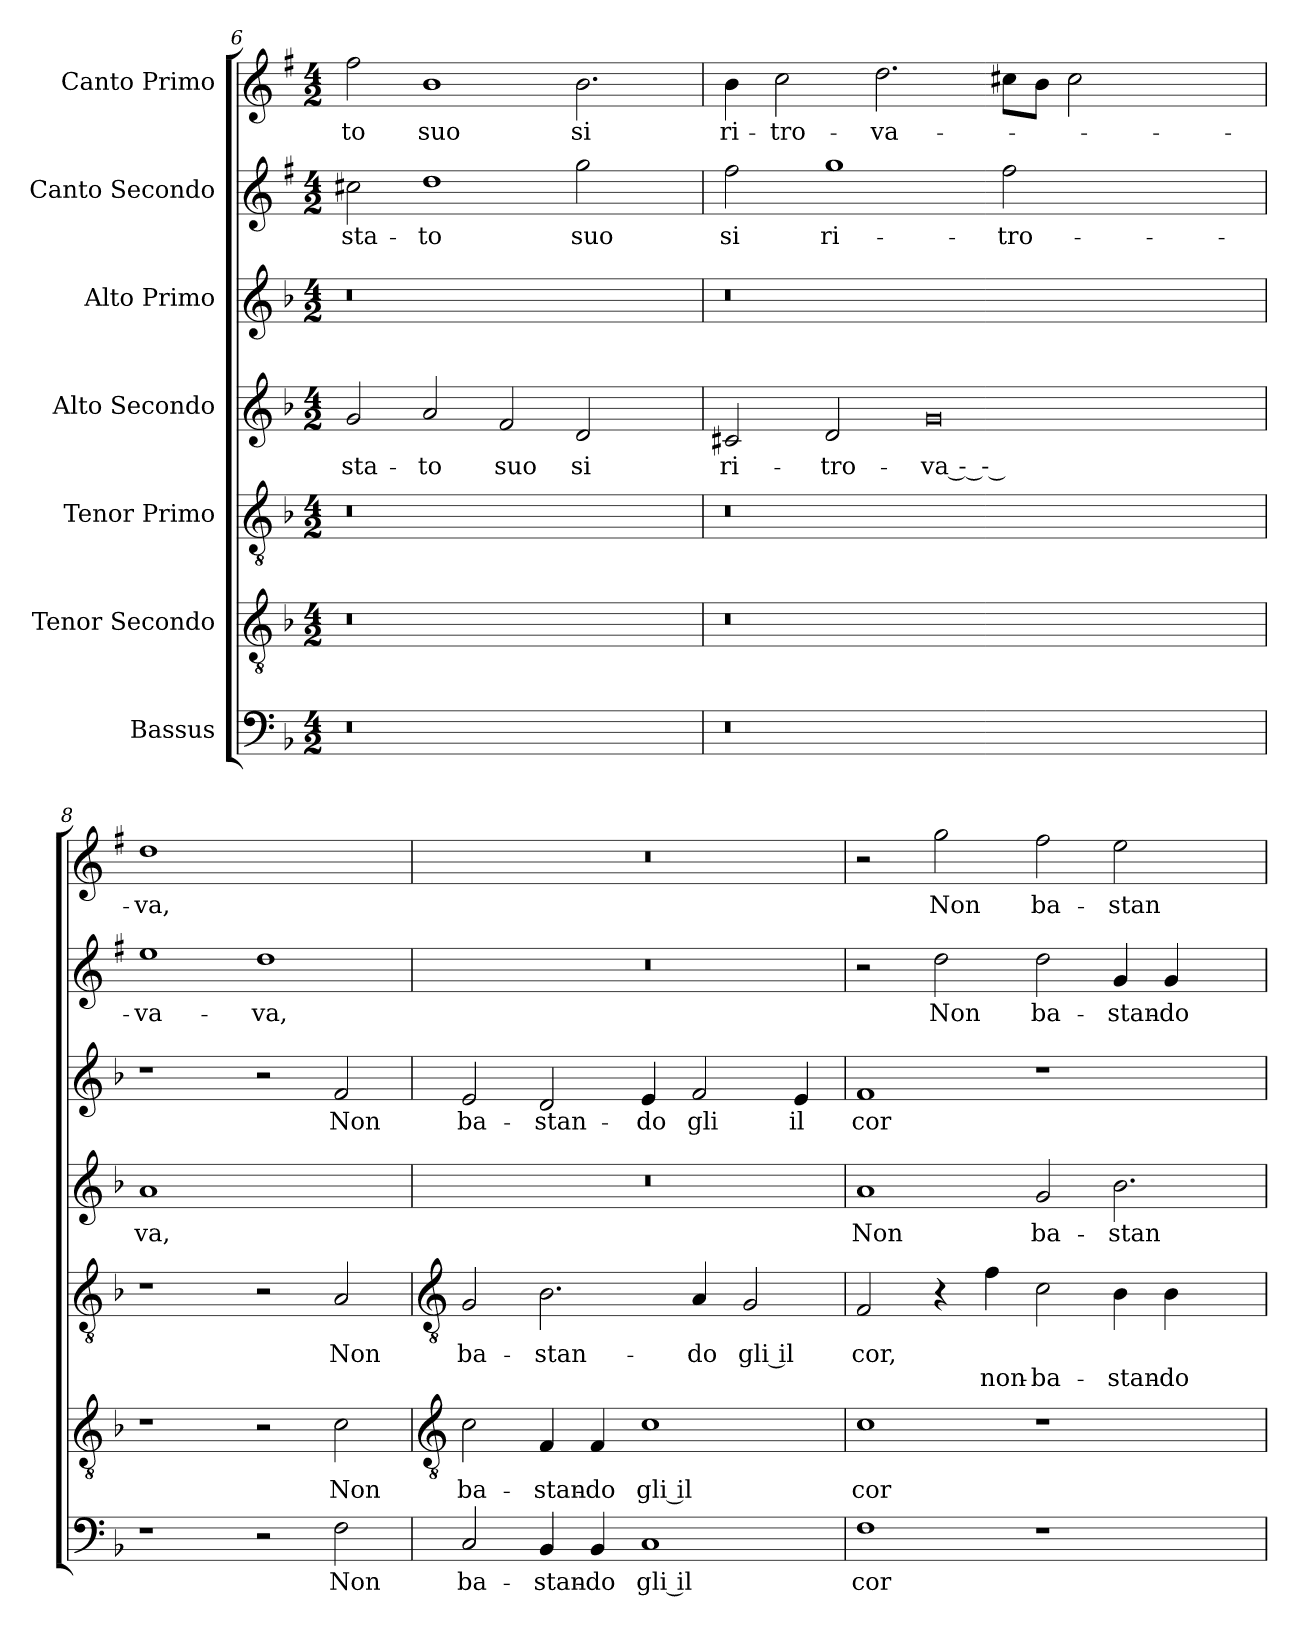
**kern	**text	**kern	**text	**kern	**text	**text	**kern	**text	**kern	**text	**kern	**text	**kern	**text
*part7	*part7	*part6	*part6	*part5	*part5	*part5	*part4	*part4	*part3	*part3	*part2	*part2	*part1	*part1
*staff7	*staff7	*staff6	*staff6	*staff5	*staff5	*staff5	*staff4	*staff4	*staff3	*staff3	*staff2	*staff2	*staff1	*staff1
*I"Bassus	*	*I"Tenor Secondo	*	*I"Tenor Primo	*	*	*I"Alto Secondo	*	*I"Alto Primo	*	*I"Canto Secondo	*	*I"Canto Primo	*
*clefF4	*	*clefGv2	*	*clefGv2	*	*	*clefG2	*	*clefG2	*	*clefG2	*	*clefG2	*
*	*	*	*	*	*	*	*	*	*	*	*ITrd1c2	*	*ITrd1c2	*
*k[b-]	*	*k[b-]	*	*k[b-]	*	*	*k[b-]	*	*k[b-]	*	*k[b-]	*	*k[b-]	*
*F:	*	*F:	*	*F:	*	*	*F:	*	*F:	*	*F:	*	*F:	*
*M4/2	*	*M4/2	*	*M4/2	*	*	*M4/2	*	*M4/2	*	*M4/2	*	*M4/2	*
=6	=6	=6	=6	=6	=6	=6	=6	=6	=6	=6	=6	=6	=6	=6
!	!	!	!	!	!	!	!	!LO:LY:b	!	!	!	!LO:LY:b	!	!LO:LY:b
0r	.	0r	.	0r	.	.	2g	sta-	0r	.	2bn	sta-	2ee	-to
!	!	!	!	!	!	!	!	!LO:LY:b	!	!	!	!LO:LY:b	!	!LO:LY:b
.	.	.	.	.	.	.	2a	-to	.	.	1cc	-to	1a	suo
!	!	!	!	!	!	!	!	!LO:LY:b	!	!	!	!	!	!
.	.	.	.	.	.	.	2f	suo	.	.	.	.	.	.
!	!	!	!	!	!	!	!	!LO:LY:b	!	!	!	!LO:LY:b	!	!LO:LY:b
.	.	.	.	.	.	.	2d	si	.	.	2ff	suo	2.a	si
4ryy	.	4ryy	.	4ryy	.	.	4ryy	.	4ryy	.	4ryy	.	.	.
=7	=7	=7	=7	=7	=7	=7	=7	=7	=7	=7	=7	=7	=7	=7
!	!	!	!	!	!	!	!	!LO:LY:b	!	!	!	!LO:LY:b	!	!LO:LY:b
0r	.	0r	.	0r	.	.	2c#X	ri-	0r	.	2ee	si	4a	ri-
!	!	!	!	!	!	!	!	!	!	!	!	!	!	!LO:LY:b
.	.	.	.	.	.	.	.	.	.	.	.	.	2b-	-tro-
!	!	!	!	!	!	!	!	!LO:LY:b	!	!	!	!LO:LY:b	!	!
.	.	.	.	.	.	.	2d	-tro-	.	.	1ff	ri-	.	.
!	!	!	!	!	!	!	!	!	!	!	!	!	!	!LO:LY:b
.	.	.	.	.	.	.	.	.	.	.	.	.	2.cc	-va-
!	!	!	!	!	!	!	!	!LO:LY:b	!	!	!	!	!	!
.	.	.	.	.	.	.	0g	-va - - - -	.	.	.	.	.	.
!	!	!	!	!	!	!	!	!	!	!	!	!LO:LY:b	!	!
.	.	.	.	.	.	.	.	.	.	.	2ee	-tro-	8bL	.
.	.	.	.	.	.	.	.	.	.	.	.	.	8aJ	.
.	.	.	.	.	.	.	.	.	.	.	.	.	2b	.
1ryy	.	1ryy	.	1ryy	.	.	.	.	1ryy	.	1ryy	.	.	.
.	.	.	.	.	.	.	.	.	.	.	.	.	2.ryy	.
=8	=8	=8	=8	=8	=8	=8	=8	=8	=8	=8	=8	=8	=8	=8
!	!	!	!	!	!	!	!	!LO:LY:b	!	!	!	!LO:LY:b	!	!LO:LY:b
1r	.	1r	.	1r	.	.	1a	va,	1r	.	1dd	-va-	1cc	-va,
!	!	!	!	!	!	!	!	!	!	!	!	!LO:LY:b	!	!
2r	.	2r	.	2r	.	.	1ryy	.	2r	.	1cc	-va,	1ryy	.
!	!LO:LY:b	!	!LO:LY:b	!	!LO:LY:b	!	!	!	!	!LO:LY:b	!	!	!	!
2F	Non	2c	Non	2A	Non	.	.	.	2f	Non	.	.	.	.
!!LO:LB:g=z
=9	=9	=9	=9	=9	=9	=9	=9	=9	=9	=9	=9	=9	=9	=9
*	*	*clefGv2	*	*clefGv2	*	*	*	*	*	*	*	*	*	*
!	!LO:LY:b	!	!LO:LY:b	!	!LO:LY:b	!	!	!	!	!LO:LY:b	!	!	!	!
2C	ba-	2c	ba-	2G	ba-	.	0r	.	2e	ba-	0r	.	0r	.
!	!LO:LY:b	!	!LO:LY:b	!	!LO:LY:b	!	!	!	!	!LO:LY:b	!	!	!	!
4BB-	-stan-	4F	-stan-	2.B-	-stan-	.	.	.	2d	-stan-	.	.	.	.
!	!LO:LY:b	!	!LO:LY:b	!	!	!	!	!	!	!	!	!	!	!
4BB-	-do	4F	-do	.	.	.	.	.	.	.	.	.	.	.
!	!LO:LY:b	!	!LO:LY:b	!	!	!	!	!	!	!LO:LY:b	!	!	!	!
1C	gli il	1c	gli il	.	.	.	.	.	4e	-do	.	.	.	.
!	!	!	!	!	!LO:LY:b	!	!	!	!	!LO:LY:b	!	!	!	!
.	.	.	.	4A	-do	.	.	.	2f	gli	.	.	.	.
!	!	!	!	!	!LO:LY:b	!	!	!	!	!	!	!	!	!
.	.	.	.	2G	gli il	.	.	.	.	.	.	.	.	.
!	!	!	!	!	!	!	!	!	!	!LO:LY:b	!	!	!	!
.	.	.	.	.	.	.	.	.	4e	il	.	.	.	.
=10	=10	=10	=10	=10	=10	=10	=10	=10	=10	=10	=10	=10	=10	=10
!	!LO:LY:b	!	!LO:LY:b	!	!LO:LY:b	!	!	!LO:LY:b	!	!LO:LY:b	!	!	!	!
1F	cor	1c	cor	2F	cor,	.	1a	Non	1f	cor	2r	.	2r	.
!	!	!	!	!	!	!	!	!	!	!	!	!LO:LY:b	!	!LO:LY:b
.	.	.	.	4r	.	.	.	.	.	.	2cc	Non	2ff	Non
!	!	!	!	!	!	!LO:LY:b	!	!	!	!	!	!	!	!
.	.	.	.	4f	.	non-	.	.	.	.	.	.	.	.
!	!	!	!	!	!	!LO:LY:b	!	!LO:LY:b	!	!	!	!LO:LY:b	!	!LO:LY:b
1r	.	1r	.	2c	.	ba-	2g	ba-	1r	.	2cc	ba-	2ee	ba-
!	!	!	!	!	!	!LO:LY:b	!	!LO:LY:b	!	!	!	!LO:LY:b	!	!LO:LY:b
.	.	.	.	4B-	.	-stan-	2.b-	-stan-	.	.	4f	-stan-	2dd	-stan-
!	!	!	!	!	!	!LO:LY:b	!	!	!	!	!	!LO:LY:b	!	!
.	.	.	.	4B-	.	-do	.	.	.	.	4f	-do	.	.
4ryy	.	4ryy	.	4ryy	.	.	.	.	4ryy	.	4ryy	.	4ryy	.
=	=	=	=	=	=	=	=	=	=	=	=	=	=	=
*-	*-	*-	*-	*-	*-	*-	*-	*-	*-	*-	*-	*-	*-	*-
